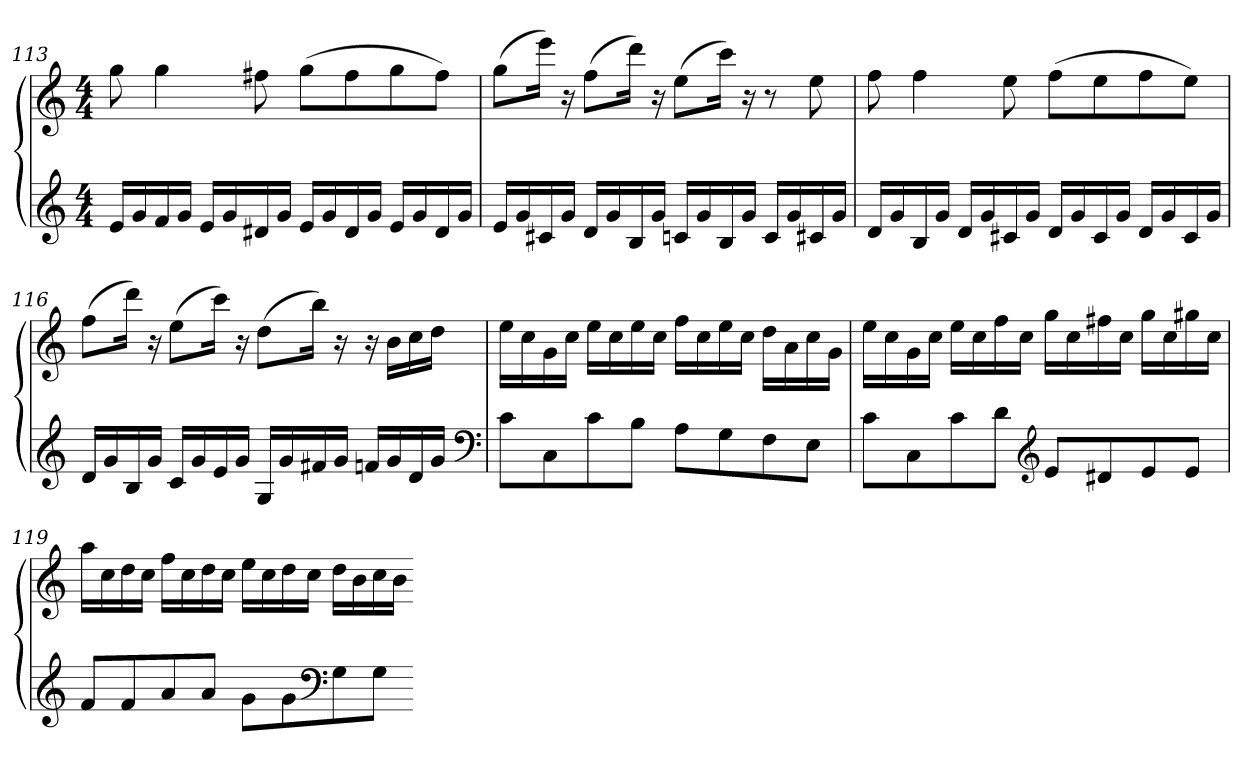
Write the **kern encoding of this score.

**kern	**kern
*part1	*part1
*staff2	*staff1
*clefG2	*clefG2
*k[]	*k[]
*C:	*C:
*M4/4	*M4/4
=113	=113
16eLL	8gg
16g	.
16f	4gg
16gJJ	.
16eLL	.
16g	.
16d#X	8ff#X
16gJJ	.
16eLL	(8ggL
16g	.
16d#	8ff#
16gJJ	.
16eLL	8gg
16g	.
16d#	8ff#J)
16gJJ	.
=114	=114
16eLL	(8ggL
16g	.
16c#X	16eeeJk)
16gJJ	16r
16dLL	(8ffL
16g	.
16B	16dddJk)
16gJJ	16r
16cnLL	(8eeL
16g	.
16B	16cccJk)
16gJJ	16r
16cLL	8r
16g	.
16c#X	8ee
16gJJ	.
=115	=115
16dLL	8ff
16g	.
16B	4ff
16gJJ	.
16dLL	.
16g	.
16c#X	8ee
16gJJ	.
16dLL	(8ffL
16g	.
16c#	8ee
16gJJ	.
16dLL	8ff
16g	.
16c#	8eeJ)
16gJJ	.
=116	=116
16dLL	(8ffL
16g	.
16B	16dddJk)
16gJJ	16r
16cLL	(8eeL
16g	.
16e	16cccJk)
16gJJ	16r
16GLL	(8ddL
16g	.
16f#X	16bbJk)
16gJJ	16r
16fnLL	16r
16g	16bLL
16d	16cc
16gJJ	16ddJJ
*clefF4	*
=117	=117
8cL	16eeLL
.	16cc
8C	16g
.	16ccJJ
8c	16eeLL
.	16cc
8BJ	16ee
.	16ccJJ
8AL	16ffLL
.	16cc
8G	16ee
.	16ccJJ
8F	16ddLL
.	16a
8EJ	16cc
.	16gJJ
=118	=118
8cL	16eeLL
.	16cc
8C	16g
.	16ccJJ
8c	16eeLL
.	16cc
8dJ	16ff
.	16ccJJ
*clefG2	*
8eL	16ggLL
.	16cc
8d#X	16ff#X
.	16ccJJ
8e	16ggLL
.	16cc
8eJ	16gg#X
.	16ccJJ
=119	=119
8fL	16aaLL
.	16cc
8f	16dd
.	16ccJJ
8a	16ffLL
.	16cc
8aJ	16dd
.	16ccJJ
8gL	16eeLL
.	16cc
8g	16dd
.	16ccJJ
*clefF4	*
8G	16ddLL
.	16b
8GJ	16cc
.	16bJJ
=-	=-
*-	*-
